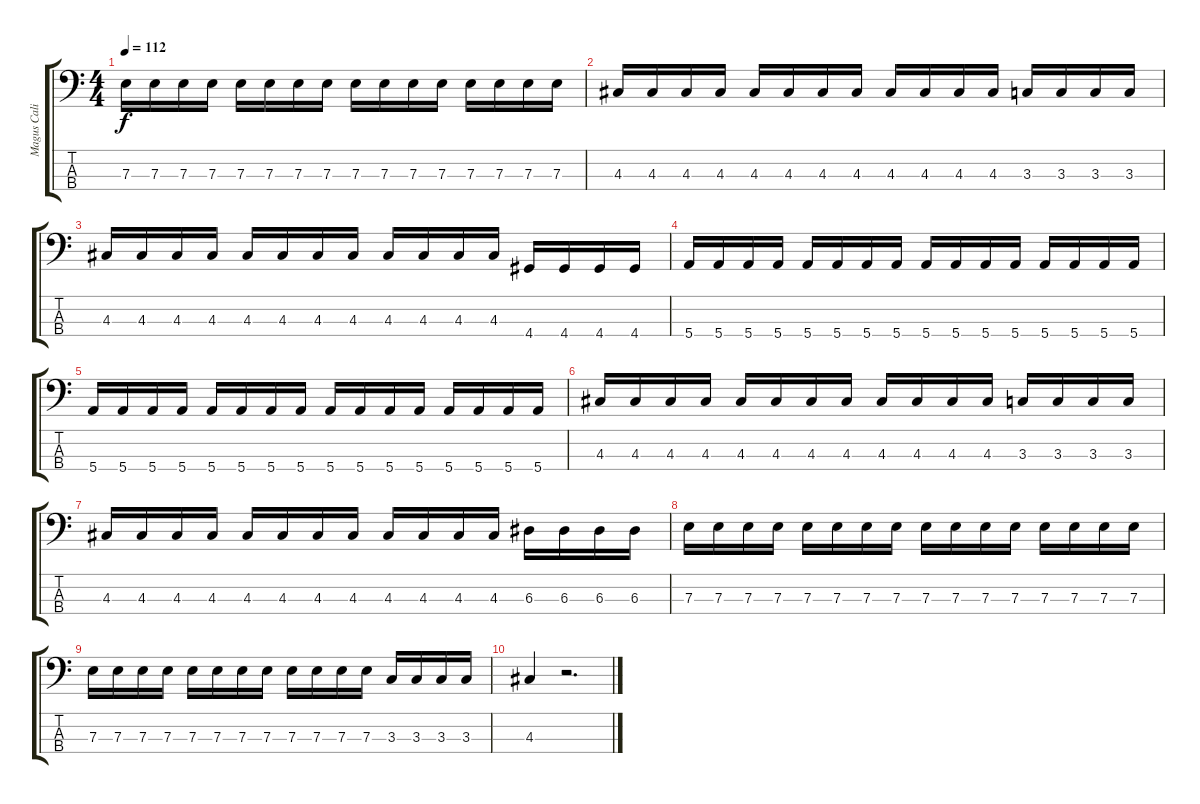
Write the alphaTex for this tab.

\track ("Magus Caligula (Bass)" "Magus Cali") {instrument electricbassfinger}
\staff {score tabs}
\tuning (G2 D2 A1 E1) {hide}
\ts (4 4)
\tempo 112
\clef f4
\ks c
7.3.16{dy f} 7.3.16 7.3.16 7.3.16 7.3.16 7.3.16 7.3.16 7.3.16 7.3.16 7.3.16 7.3.16 7.3.16 7.3.16 7.3.16 7.3.16 7.3.16 |
4.3.16 4.3.16 4.3.16 4.3.16 4.3.16 4.3.16 4.3.16 4.3.16 4.3.16 4.3.16 4.3.16 4.3.16 3.3.16 3.3.16 3.3.16 3.3.16 |
4.3.16 4.3.16 4.3.16 4.3.16 4.3.16 4.3.16 4.3.16 4.3.16 4.3.16 4.3.16 4.3.16 4.3.16 4.4.16 4.4.16 4.4.16 4.4.16 |
5.4.16 5.4.16 5.4.16 5.4.16 5.4.16 5.4.16 5.4.16 5.4.16 5.4.16 5.4.16 5.4.16 5.4.16 5.4.16 5.4.16 5.4.16 5.4.16 |
5.4.16 5.4.16 5.4.16 5.4.16 5.4.16 5.4.16 5.4.16 5.4.16 5.4.16 5.4.16 5.4.16 5.4.16 5.4.16 5.4.16 5.4.16 5.4.16 |
4.3.16 4.3.16 4.3.16 4.3.16 4.3.16 4.3.16 4.3.16 4.3.16 4.3.16 4.3.16 4.3.16 4.3.16 3.3.16 3.3.16 3.3.16 3.3.16 |
4.3.16 4.3.16 4.3.16 4.3.16 4.3.16 4.3.16 4.3.16 4.3.16 4.3.16 4.3.16 4.3.16 4.3.16 6.3.16 6.3.16 6.3.16 6.3.16 |
7.3.16 7.3.16 7.3.16 7.3.16 7.3.16 7.3.16 7.3.16 7.3.16 7.3.16 7.3.16 7.3.16 7.3.16 7.3.16 7.3.16 7.3.16 7.3.16 |
7.3.16 7.3.16 7.3.16 7.3.16 7.3.16 7.3.16 7.3.16 7.3.16 7.3.16 7.3.16 7.3.16 7.3.16 3.3.16 3.3.16 3.3.16 3.3.16 |
4.3.4 r.2{d}
